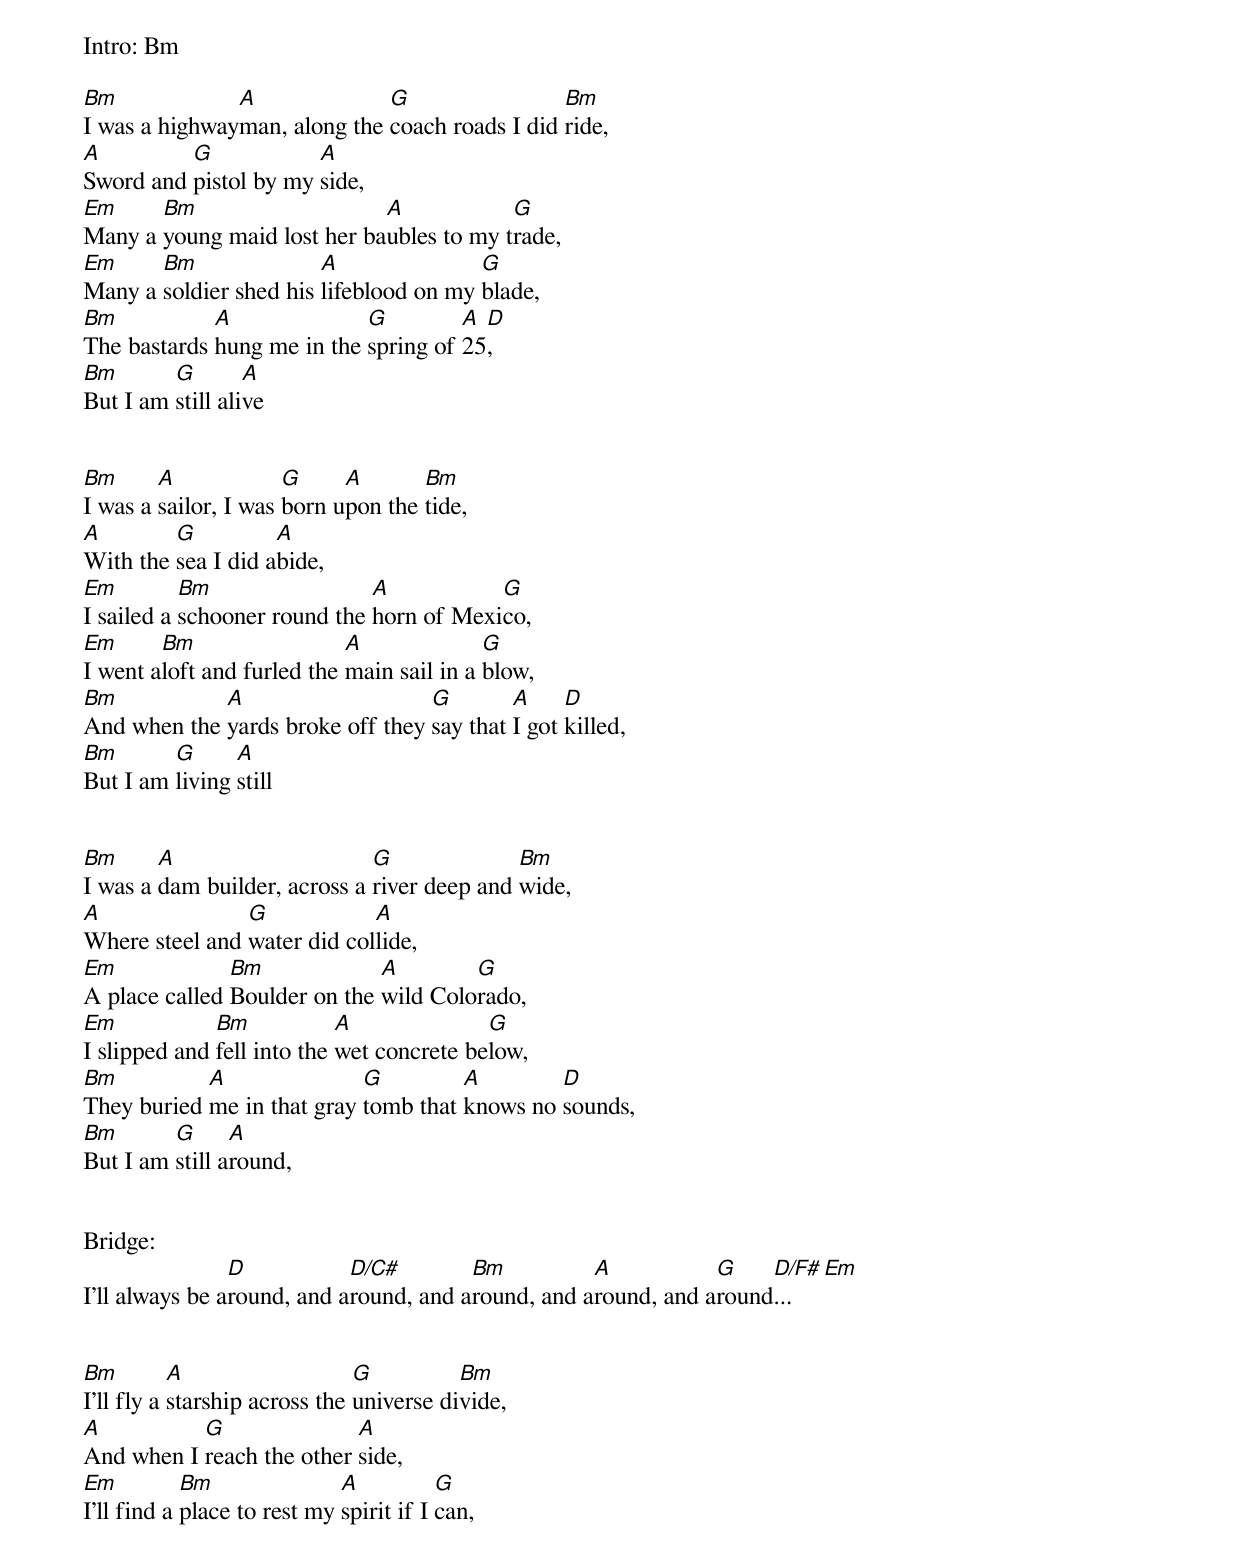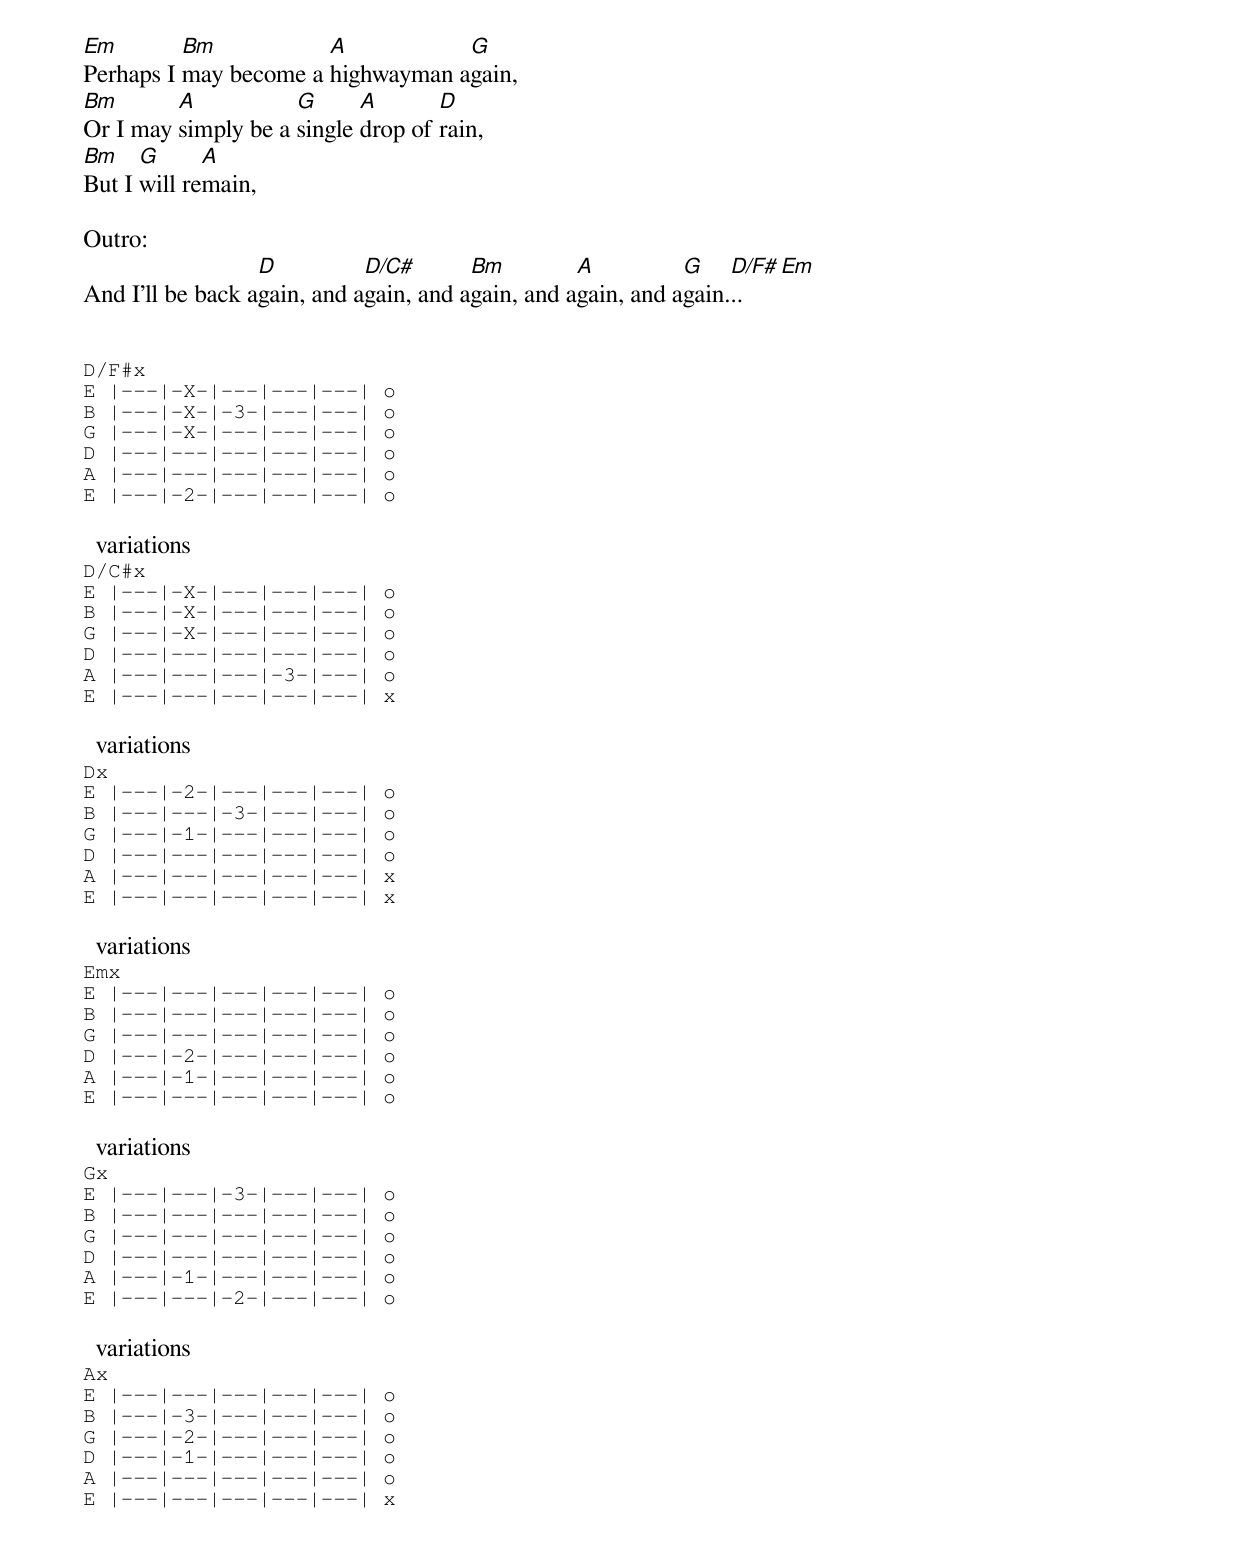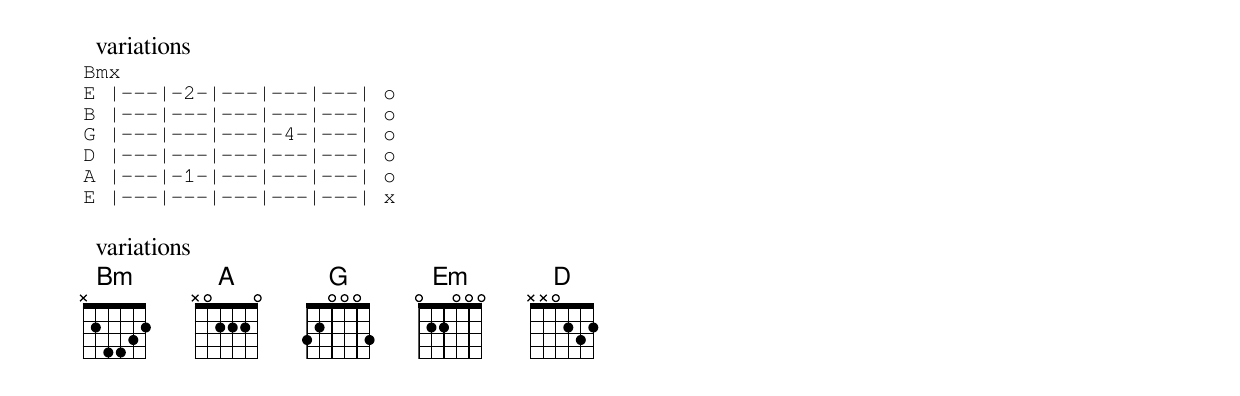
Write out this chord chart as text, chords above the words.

Intro: Bm

Bm             A              G                 Bm
I was a highwayman, along the coach roads I did ride,
A         G            A
Sword and pistol by my side,
Em     Bm                    A            G
Many a young maid lost her baubles to my trade,
Em     Bm               A               G
Many a soldier shed his lifeblood on my blade,
Bm           A              G         A D
The bastards hung me in the spring of 25,
Bm       G        A
But I am still alive


Bm      A             G     A       Bm
I was a sailor, I was born upon the tide,
A        G          A
With the sea I did abide,
Em         Bm                 A           G
I sailed a schooner round the horn of Mexico,
Em      Bm                  A              G
I went aloft and furled the main sail in a blow,
Bm           A                    G        A     D
And when the yards broke off they say that I got killed,
Bm       G      A
But I am living still


Bm      A                     G              Bm
I was a dam builder, across a river deep and wide,
A               G            A
Where steel and water did collide,
Em             Bm             A        G
A place called Boulder on the wild Colorado,
Em            Bm            A              G
I slipped and fell into the wet concrete below,
Bm          A               G         A        D
They buried me in that gray tomb that knows no sounds,
Bm       G      A
But I am still around,


Bridge:
                D           D/C#        Bm          A           G    D/F# Em
I'll always be around, and around, and around, and around, and around...


Bm         A                   G          Bm
I'll fly a starship across the universe divide,
A          G               A
And when I reach the other side,
Em          Bm               A           G
I'll find a place to rest my spirit if I can,
Em        Bm           A           G
Perhaps I may become a highwayman again,
Bm       A           G      A       D
Or I may simply be a single drop of rain,
Bm    G      A
But I will remain,

Outro:
                  D          D/C#       Bm         A          G    D/F# Em
And I'll be back again, and again, and again, and again, and again...


D/F#x
E |---|-X-|---|---|---| o
B |---|-X-|-3-|---|---| o
G |---|-X-|---|---|---| o
D |---|---|---|---|---| o
A |---|---|---|---|---| o
E |---|-2-|---|---|---| o

  variations
D/C#x
E |---|-X-|---|---|---| o
B |---|-X-|---|---|---| o
G |---|-X-|---|---|---| o
D |---|---|---|---|---| o
A |---|---|---|-3-|---| o
E |---|---|---|---|---| x

  variations
Dx
E |---|-2-|---|---|---| o
B |---|---|-3-|---|---| o
G |---|-1-|---|---|---| o
D |---|---|---|---|---| o
A |---|---|---|---|---| x
E |---|---|---|---|---| x

  variations
Emx
E |---|---|---|---|---| o
B |---|---|---|---|---| o
G |---|---|---|---|---| o
D |---|-2-|---|---|---| o
A |---|-1-|---|---|---| o
E |---|---|---|---|---| o

  variations
Gx
E |---|---|-3-|---|---| o
B |---|---|---|---|---| o
G |---|---|---|---|---| o
D |---|---|---|---|---| o
A |---|-1-|---|---|---| o
E |---|---|-2-|---|---| o

  variations
Ax
E |---|---|---|---|---| o
B |---|-3-|---|---|---| o
G |---|-2-|---|---|---| o
D |---|-1-|---|---|---| o
A |---|---|---|---|---| o
E |---|---|---|---|---| x

  variations
Bmx
E |---|-2-|---|---|---| o
B |---|---|---|---|---| o
G |---|---|---|-4-|---| o
D |---|---|---|---|---| o
A |---|-1-|---|---|---| o
E |---|---|---|---|---| x

  variations
